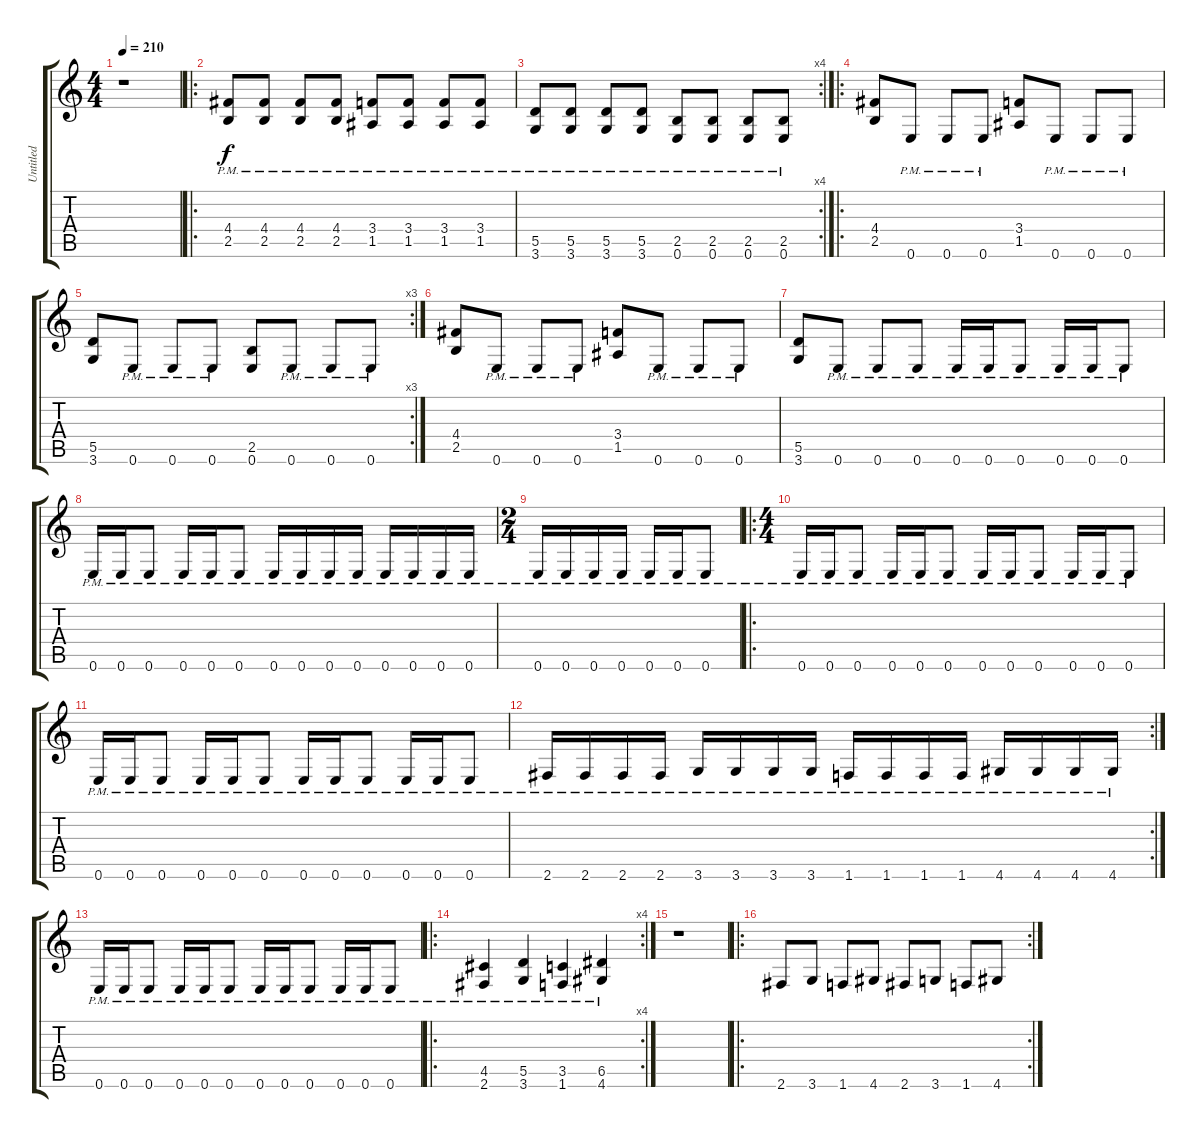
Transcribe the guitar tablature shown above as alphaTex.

\track ("Untitled" "Untitled") {instrument distortionguitar}
\staff {score tabs}
\tuning (E4 B3 G3 D3 A2 E2) {hide}
\ts (4 4)
\tempo 210
\clef g2
\ks c
r.1{dy f} |
\ro
(4.4{pm} 2.5{pm}).8 (4.4{pm} 2.5{pm}).8 (4.4{pm} 2.5{pm}).8 (4.4{pm} 2.5{pm}).8 (3.4{pm} 1.5{pm}).8 (3.4{pm} 1.5{pm}).8 (3.4{pm} 1.5{pm}).8 (3.4{pm} 1.5{pm}).8 |
\rc 4
(5.5{pm} 3.6{pm}).8 (5.5{pm} 3.6{pm}).8 (5.5{pm} 3.6{pm}).8 (5.5{pm} 3.6{pm}).8 (2.5{pm} 0.6{pm}).8 (2.5{pm} 0.6{pm}).8 (2.5{pm} 0.6{pm}).8 (2.5{pm} 0.6{pm}).8 |
\ro
(4.4 2.5).8 0.6{pm}.8 0.6{pm}.8 0.6{pm}.8 (3.4 1.5).8 0.6{pm}.8 0.6{pm}.8 0.6{pm}.8 |
\rc 3
(5.5 3.6).8 0.6{pm}.8 0.6{pm}.8 0.6{pm}.8 (2.5 0.6).8 0.6{pm}.8 0.6{pm}.8 0.6{pm}.8 |
(4.4 2.5).8 0.6{pm}.8 0.6{pm}.8 0.6{pm}.8 (3.4 1.5).8 0.6{pm}.8 0.6{pm}.8 0.6{pm}.8 |
(5.5 3.6).8 0.6{pm}.8 0.6{pm}.8 0.6{pm}.8 0.6{pm}.16 0.6{pm}.16 0.6{pm}.8 0.6{pm}.16 0.6{pm}.16 0.6{pm}.8 |
0.6{pm}.16 0.6{pm}.16 0.6{pm}.8 0.6{pm}.16 0.6{pm}.16 0.6{pm}.8 0.6{pm}.16 0.6{pm}.16 0.6{pm}.16 0.6{pm}.16 0.6{pm}.16 0.6{pm}.16 0.6{pm}.16 0.6{pm}.16 |
\ts (2 4)
0.6{pm}.16 0.6{pm}.16 0.6{pm}.16 0.6{pm}.16 0.6{pm}.16 0.6{pm}.16 0.6{pm}.8 |
\ro
\ts (4 4)
0.6{pm}.16 0.6{pm}.16 0.6{pm}.8 0.6{pm}.16 0.6{pm}.16 0.6{pm}.8 0.6{pm}.16 0.6{pm}.16 0.6{pm}.8 0.6{pm}.16 0.6{pm}.16 0.6{pm}.8 |
0.6{pm}.16 0.6{pm}.16 0.6{pm}.8 0.6{pm}.16 0.6{pm}.16 0.6{pm}.8 0.6{pm}.16 0.6{pm}.16 0.6{pm}.8 0.6{pm}.16 0.6{pm}.16 0.6{pm}.8 |
\rc 2
2.6{pm}.16 2.6{pm}.16 2.6{pm}.16 2.6{pm}.16 3.6{pm}.16 3.6{pm}.16 3.6{pm}.16 3.6{pm}.16 1.6{pm}.16 1.6{pm}.16 1.6{pm}.16 1.6{pm}.16 4.6{pm}.16 4.6{pm}.16 4.6{pm}.16 4.6{pm}.16 |
0.6{pm}.16 0.6{pm}.16 0.6{pm}.8 0.6{pm}.16 0.6{pm}.16 0.6{pm}.8 0.6{pm}.16 0.6{pm}.16 0.6{pm}.8 0.6{pm}.16 0.6{pm}.16 0.6{pm}.8 |
\ro
\rc 4
(4.5{pm} 2.6{pm}).4 (5.5{pm} 3.6{pm}).4 (3.5{pm} 1.6{pm}).4 (6.5{pm} 4.6{pm}).4 |
r.1 |
\ro
\rc 2
2.6.8 3.6.8 1.6.8 4.6.8 2.6.8 3.6.8 1.6.8 4.6.8
